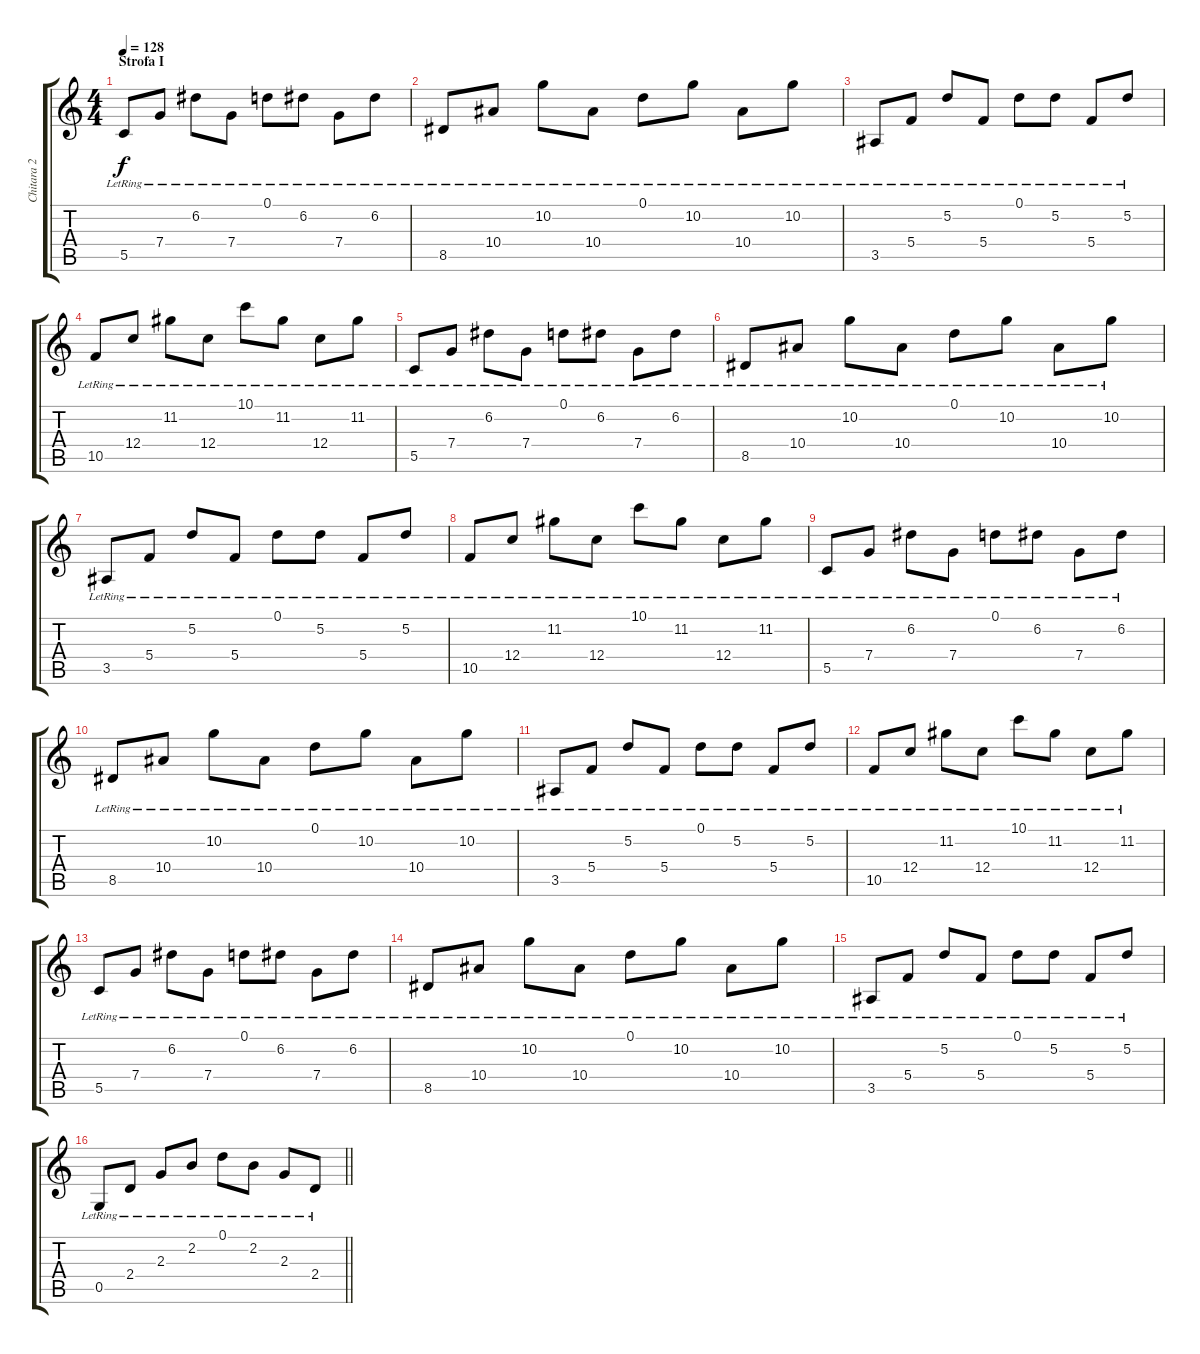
\track ("Chitara 2" "Chitara 2") {instrument acousticguitarsteel}
\staff {score tabs}
\tuning (D4 A3 F3 C3 G2 C2) {hide}
\ts (4 4)
\section ("" "Strofa I")
\tempo 128
\clef g2
\ks c
5.5{lr}.8{dy f} 7.4{lr}.8 6.2{lr}.8 7.4{lr}.8 0.1{lr}.8 6.2{lr}.8 7.4{lr}.8 6.2{lr}.8 |
8.5{lr}.8 10.4{lr}.8 10.2{lr}.8 10.4{lr}.8 0.1{lr}.8 10.2{lr}.8 10.4{lr}.8 10.2{lr}.8 |
3.5{lr}.8 5.4{lr}.8 5.2{lr}.8 5.4{lr}.8 0.1{lr}.8 5.2{lr}.8 5.4{lr}.8 5.2{lr}.8 |
10.5{lr}.8 12.4{lr}.8 11.2{lr}.8 12.4{lr}.8 10.1{lr}.8 11.2{lr}.8 12.4{lr}.8 11.2{lr}.8 |
5.5{lr}.8 7.4{lr}.8 6.2{lr}.8 7.4{lr}.8 0.1{lr}.8 6.2{lr}.8 7.4{lr}.8 6.2{lr}.8 |
8.5{lr}.8 10.4{lr}.8 10.2{lr}.8 10.4{lr}.8 0.1{lr}.8 10.2{lr}.8 10.4{lr}.8 10.2{lr}.8 |
3.5{lr}.8 5.4{lr}.8 5.2{lr}.8 5.4{lr}.8 0.1{lr}.8 5.2{lr}.8 5.4{lr}.8 5.2{lr}.8 |
10.5{lr}.8 12.4{lr}.8 11.2{lr}.8 12.4{lr}.8 10.1{lr}.8 11.2{lr}.8 12.4{lr}.8 11.2{lr}.8 |
5.5{lr}.8 7.4{lr}.8 6.2{lr}.8 7.4{lr}.8 0.1{lr}.8 6.2{lr}.8 7.4{lr}.8 6.2{lr}.8 |
8.5{lr}.8 10.4{lr}.8 10.2{lr}.8 10.4{lr}.8 0.1{lr}.8 10.2{lr}.8 10.4{lr}.8 10.2{lr}.8 |
3.5{lr}.8 5.4{lr}.8 5.2{lr}.8 5.4{lr}.8 0.1{lr}.8 5.2{lr}.8 5.4{lr}.8 5.2{lr}.8 |
10.5{lr}.8 12.4{lr}.8 11.2{lr}.8 12.4{lr}.8 10.1{lr}.8 11.2{lr}.8 12.4{lr}.8 11.2{lr}.8 |
5.5{lr}.8 7.4{lr}.8 6.2{lr}.8 7.4{lr}.8 0.1{lr}.8 6.2{lr}.8 7.4{lr}.8 6.2{lr}.8 |
8.5{lr}.8 10.4{lr}.8 10.2{lr}.8 10.4{lr}.8 0.1{lr}.8 10.2{lr}.8 10.4{lr}.8 10.2{lr}.8 |
3.5{lr}.8 5.4{lr}.8 5.2{lr}.8 5.4{lr}.8 0.1{lr}.8 5.2{lr}.8 5.4{lr}.8 5.2{lr}.8 |
\barLineRight lightlight
0.5{lr}.8 2.4{lr}.8 2.3{lr}.8 2.2{lr}.8 0.1{lr}.8 2.2{lr}.8 2.3{lr}.8 2.4{lr}.8
